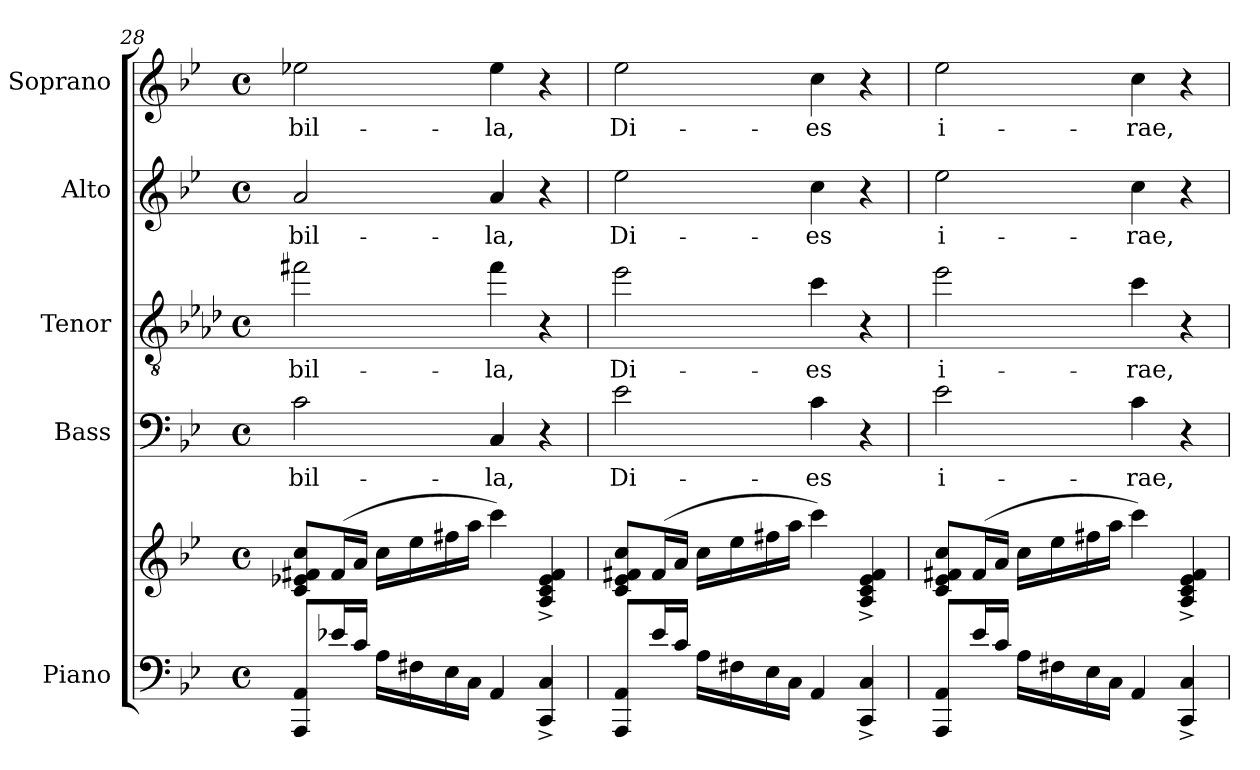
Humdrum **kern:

**kern	**kern	**kern	**text	**kern	**text	**kern	**text	**kern	**text
*part5	*part5	*part4	*part4	*part3	*part3	*part2	*part2	*part1	*part1
*staff6	*staff5	*staff4	*staff4	*staff3	*staff3	*staff2	*staff2	*staff1	*staff1
*I"Piano	*	*I"Bass	*	*I"Tenor	*	*I"Alto	*	*I"Soprano	*
*I'Pno.	*	*I'B.	*	*I'T.	*	*I'A.	*	*I'S.	*
*clefF4	*clefG2	*clefF4	*	*clefGv2	*	*clefG2	*	*clefG2	*
*	*	*	*	*ITrd8c14	*	*	*	*	*
*k[b-e-]	*k[b-e-]	*k[b-e-]	*	*k[b-e-a-d-]	*	*k[b-e-]	*	*k[b-e-]	*
*M4/4	*M4/4	*M4/4	*	*M4/4	*	*M4/4	*	*M4/4	*
*met(c)	*met(c)	*met(c)	*	*met(c)	*	*met(c)	*	*met(c)	*
=28	=28	=28	=28	=28	=28	=28	=28	=28	=28
8AAA/ 8AA/L	8c/ 8e-X/ 8f#X/ 8cc/L	2c\	-bil-	2f#Xi\	-bil-	2a/	-bil-	2ee-X\	-bil-
16e-X/L	(16f#/L	.	.	.	.	.	.	.	.
16c/JJ	16a/JJ	.	.	.	.	.	.	.	.
16A\LL	16cc\LL	.	.	.	.	.	.	.	.
16F#X\	16ee-\	.	.	.	.	.	.	.	.
16E-\	16ff#X\	.	.	.	.	.	.	.	.
16C\JJ	16aa\JJ	.	.	.	.	.	.	.	.
4AA/	4ccc\)	4C/	-la,	4f#i\	-la,	4a/	-la,	4ee-\	-la,
4CC/^ 4C/^	4A/^ 4c/^ 4e-/^ 4f#/^	4r	.	4r	.	4r	.	4r	.
=29	=29	=29	=29	=29	=29	=29	=29	=29	=29
8AAA/ 8AA/L	8c/ 8e-/ 8f#X/ 8cc/L	2e-\	Di-	2e-i\	Di-	2ee-\	Di-	2ee-\	Di-
16e-/L	(16f#/L	.	.	.	.	.	.	.	.
16c/JJ	16a/JJ	.	.	.	.	.	.	.	.
16A\LL	16cc\LL	.	.	.	.	.	.	.	.
16F#X\	16ee-\	.	.	.	.	.	.	.	.
16E-\	16ff#X\	.	.	.	.	.	.	.	.
16C\JJ	16aa\JJ	.	.	.	.	.	.	.	.
4AA/	4ccc\)	4c\	-es	4ci\	-es	4cc\	-es	4cc\	-es
4CC/^ 4C/^	4A/^ 4c/^ 4e-/^ 4f#/^	4r	.	4r	.	4r	.	4r	.
=30	=30	=30	=30	=30	=30	=30	=30	=30	=30
8AAA/ 8AA/L	8c/ 8e-/ 8f#X/ 8cc/L	2e-\	i-	2e-i\	i-	2ee-\	i-	2ee-\	i-
16e-/L	(16f#/L	.	.	.	.	.	.	.	.
16c/JJ	16a/JJ	.	.	.	.	.	.	.	.
16A\LL	16cc\LL	.	.	.	.	.	.	.	.
16F#X\	16ee-\	.	.	.	.	.	.	.	.
16E-\	16ff#X\	.	.	.	.	.	.	.	.
16C\JJ	16aa\JJ	.	.	.	.	.	.	.	.
4AA/	4ccc\)	4c\	-rae,	4ci\	-rae,	4cc\	-rae,	4cc\	-rae,
4CC/^ 4C/^	4A/^ 4c/^ 4e-/^ 4f#/^	4r	.	4r	.	4r	.	4r	.
=	=	=	=	=	=	=	=	=	=
*-	*-	*-	*-	*-	*-	*-	*-	*-	*-
